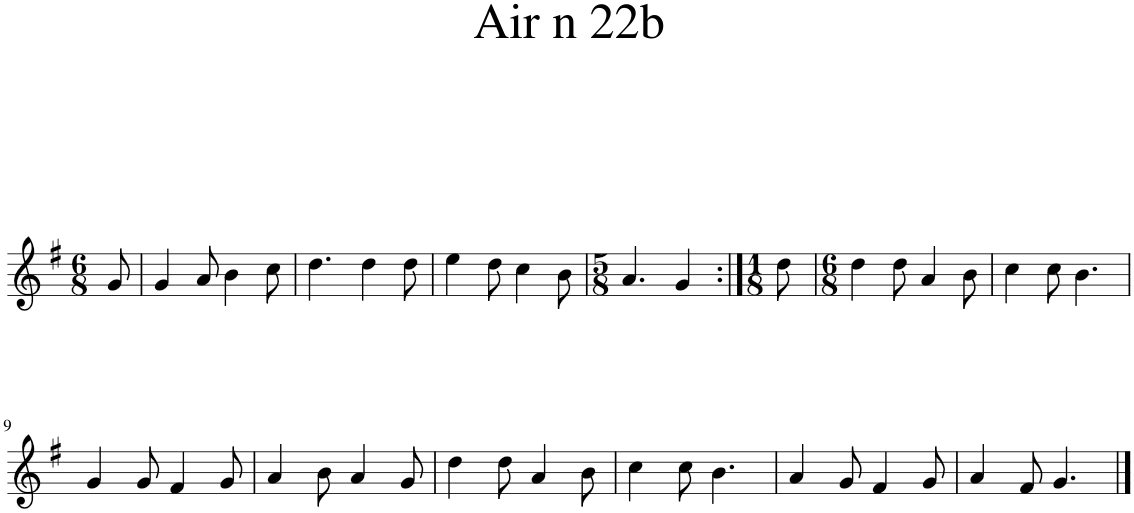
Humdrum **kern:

**kern
*part1
*staff1
*I"Piano
*I'Pno.
*clefG2
*k[f#]
*M6/8
=1
8g/
=2
4g/
8a/
4b\
8cc\
=3
4.dd\
4dd\
8dd\
=4
4ee\
8dd\
4cc\
8b\
=5
*M5/8
4.a/
4g/
=6:|!
*M1/8
8dd\
=7
*M6/8
4dd\
8dd\
4a/
8b\
=8
4cc\
8cc\
4.b\
!!LO:LB:g=z
=9
4g/
8g/
4f#/
8g/
=10
4a/
8b\
4a/
8g/
=11
4dd\
8dd\
4a/
8b\
=12
4cc\
8cc\
4.b\
=13
4a/
8g/
4f#/
8g/
=14
4a/
8f#/
4.g/
==
*-
